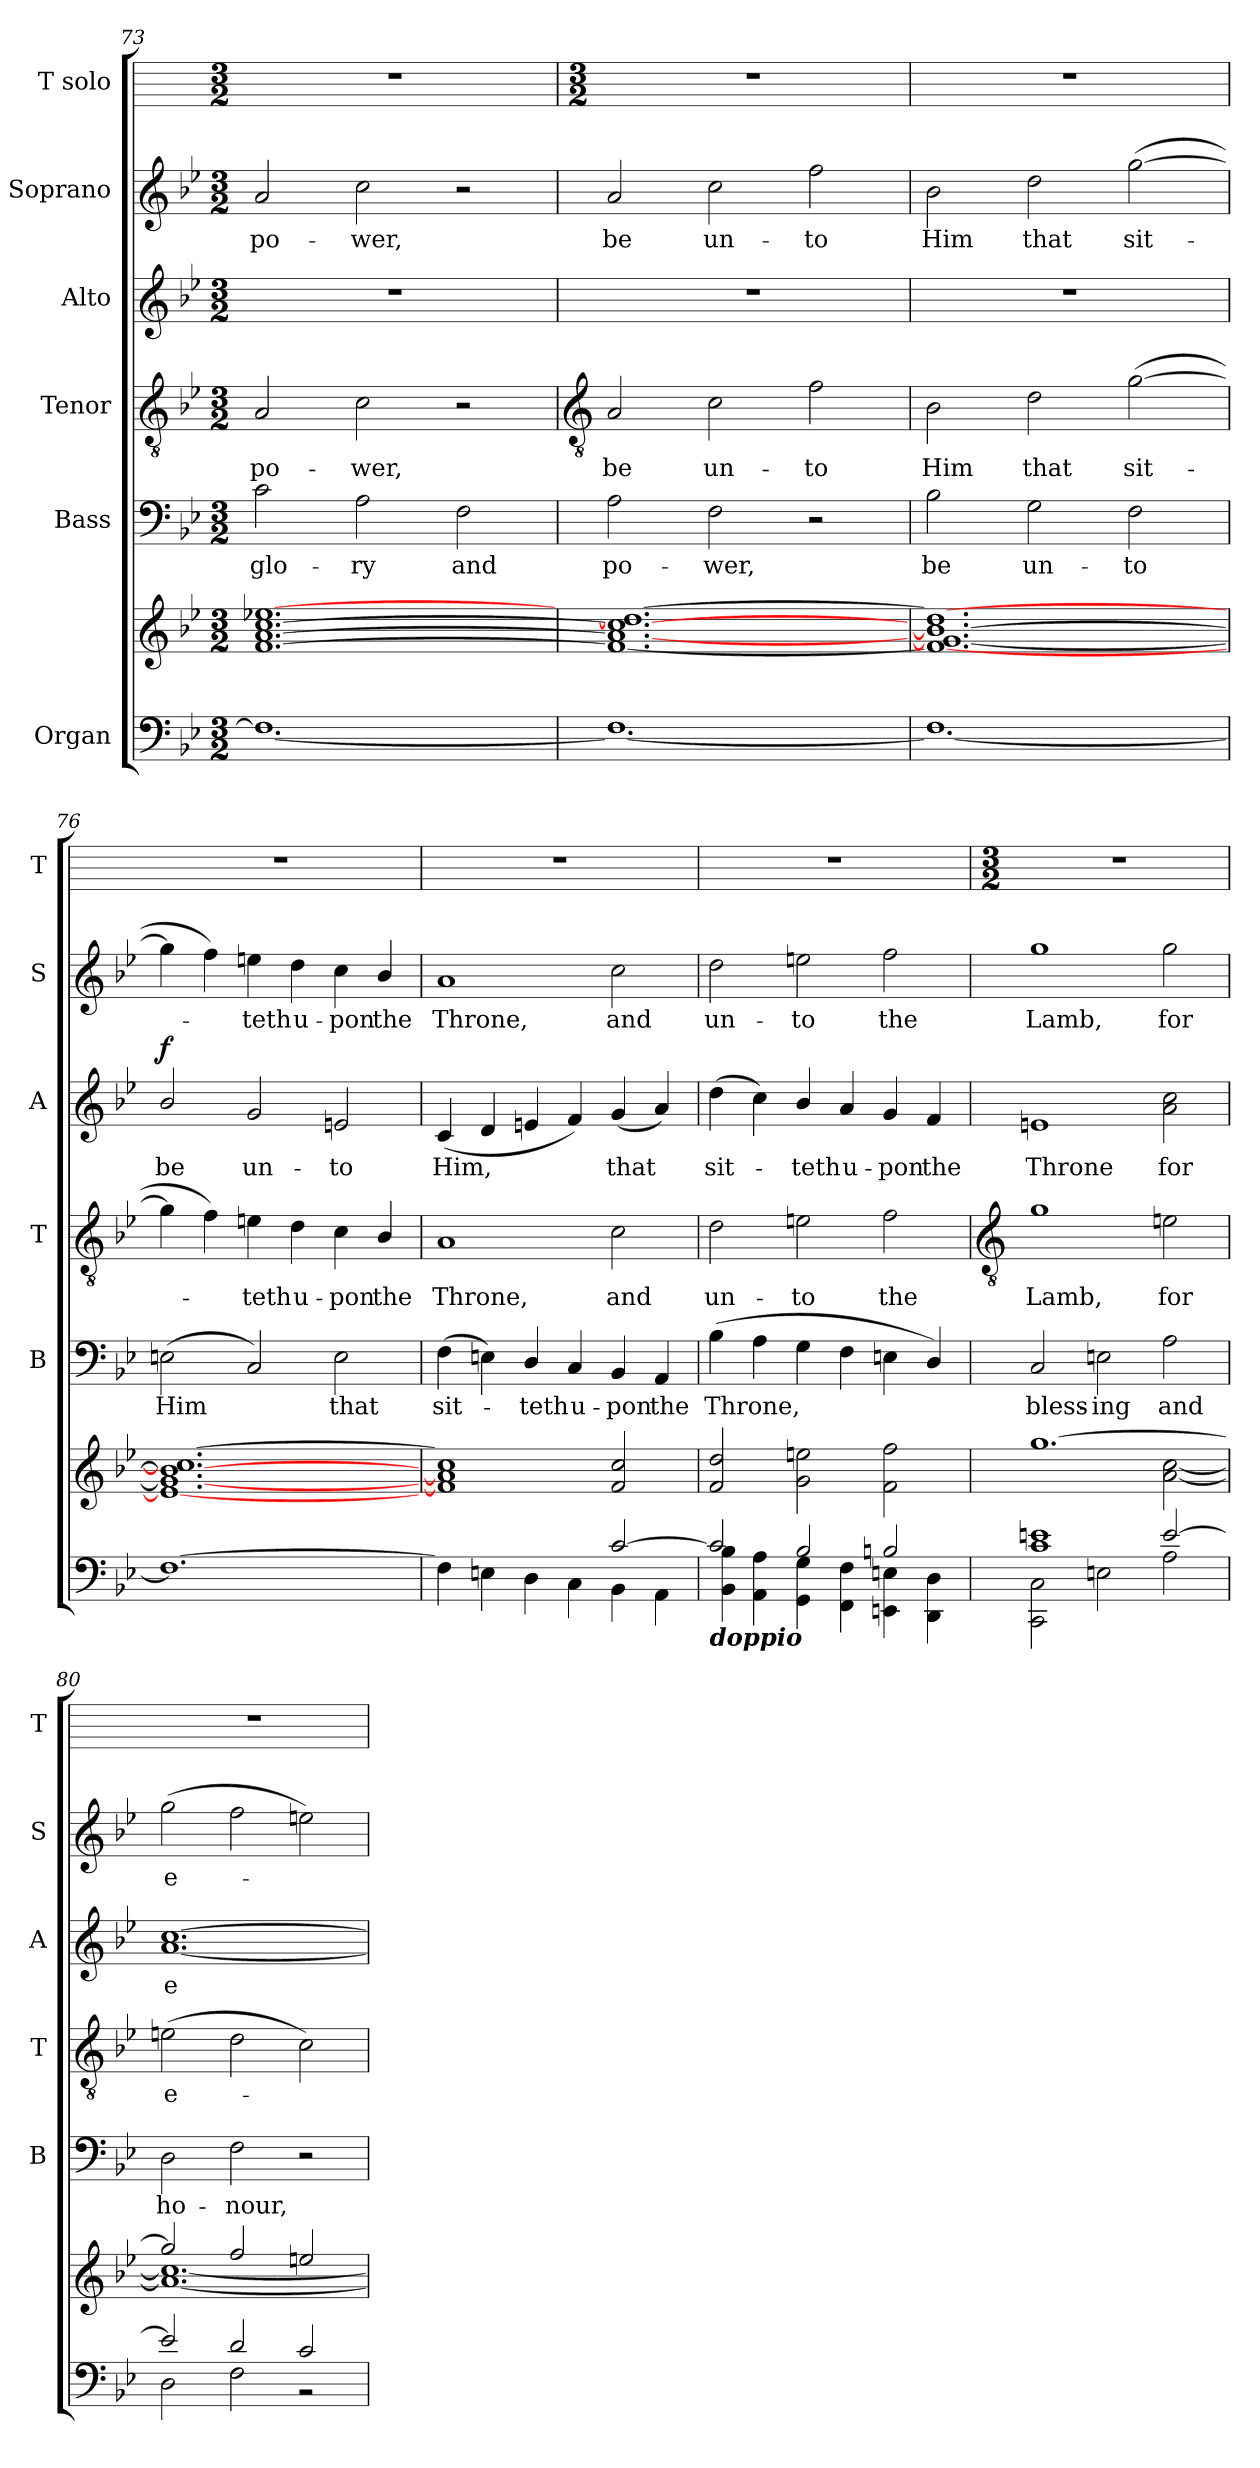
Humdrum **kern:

**kern	**kern	**kern	**text	**kern	**text	**kern	**text	**dynam	**kern	**text	**kern
*part6	*part6	*part5	*part5	*part4	*part4	*part3	*part3	*part3	*part2	*part2	*part1
*staff7	*staff6	*staff5	*staff5	*staff4	*staff4	*staff3	*staff3	*staff3	*staff2	*staff2	*staff1
*I"Organ	*	*I"Bass	*	*I"Tenor	*	*I"Alto	*	*	*I"Soprano	*	*I"T solo
*	*	*I'B	*	*I'T	*	*I'A	*	*	*I'S	*	*I'T
*clefF4	*clefG2	*clefF4	*	*clefGv2	*	*clefG2	*	*	*clefG2	*	*
*k[b-e-]	*k[b-e-]	*k[b-e-]	*	*k[b-e-]	*	*k[b-e-]	*	*	*k[b-e-]	*	*
*B-:	*B-:	*B-:	*	*B-:	*	*B-:	*	*	*B-:	*	*
*M3/2	*M3/2	*M3/2	*	*M3/2	*	*M3/2	*	*	*M3/2	*	*M3/2
=73	=73	=73	=73	=73	=73	=73	=73	=73	=73	=73	=73
*^	*^	*	*	*	*	*	*	*	*	*	*
!	!	!	!LO:N:vis=1	!	!LO:LY:b	!	!LO:LY:b	!LO:N:vis=1	!	!	!	!LO:LY:b	!
1.ryy	1.F\_	[1.f [1.a [1.cc [1.ee-X	1.ryy	2c	glo-	2A	po-	1.r	.	.	2a	po-	1.r
!	!	!	!	!	!LO:LY:b	!	!LO:LY:b	!	!	!	!	!LO:LY:b	!
.	.	.	.	2A	-ry	2c	-wer,	.	.	.	2cc	-wer,	.
!	!	!	!	!	!LO:LY:b	!	!	!	!	!	!	!	!
.	.	.	.	2F	and	2r	.	.	.	.	2r	.	.
*	*	*v	*v	*	*	*	*	*	*	*	*	*	*
!!LO:LB:g=z
=74	=74	=74	=74	=74	=74	=74	=74	=74	=74	=74	=74	=74
*	*	*	*	*	*clefGv2	*	*	*	*	*	*	*
*	*	*	*	*	*	*	*	*	*	*	*	*M3/2
!	!	!	!	!LO:LY:b	!	!LO:LY:b	!LO:N:vis=1	!	!	!	!LO:LY:b	!
1.ryy	1.F\_	1.f_ 1.a_ 1.cc_ 1.dd_	2A	po-	2A	be	1.r	.	.	2a	be	1.r
!	!	!	!	!LO:LY:b	!	!LO:LY:b	!	!	!	!	!LO:LY:b	!
.	.	.	2F	-wer,	2c	un-	.	.	.	2cc	un-	.
!	!	!	!	!	!	!LO:LY:b	!	!	!	!	!LO:LY:b	!
.	.	.	2r	.	2f	-to	.	.	.	2ff	-to	.
=75	=75	=75	=75	=75	=75	=75	=75	=75	=75	=75	=75	=75
!	!	!	!	!LO:LY:b	!	!LO:LY:b	!LO:N:vis=1	!	!	!	!LO:LY:b	!
1.ryy	1.F\_	1.f_ 1.g_ 1.b-_ 1.dd_	2B-	be	2B-	Him	1.r	.	.	2b-	Him	1.r
!	!	!	!	!LO:LY:b	!	!LO:LY:b	!	!	!	!	!LO:LY:b	!
.	.	.	2G	un-	2d	that	.	.	.	2dd	that	.
!	!	!	!	!LO:LY:b	!	!LO:LY:b	!	!	!	!	!LO:LY:b	!
.	.	.	2F	-to	(>[2g	sit-	.	.	.	(>[2gg	sit-	.
=76	=76	=76	=76	=76	=76	=76	=76	=76	=76	=76	=76	=76
!	!	!	!	!LO:LY:b	!	!	!	!LO:LY:b	!LO:DY:b	!	!	!
1ryy	1.F\_	1.e_ 1.g_ 1.b-_ 1.cc_	(<2En	Him	4g]	.	2b-/	be	f	4gg]	.	1.r
.	.	.	.	.	4f)	.	.	.	.	4ff)	.	.
!	!	!	!	!	!	!LO:LY:b	!	!LO:LY:b	!	!	!LO:LY:b	!
.	.	.	2C)	.	4en	teth	2g	un-	.	4een	teth	.
!	!	!	!	!	!	!LO:LY:b	!	!	!	!	!LO:LY:b	!
.	.	.	.	.	4d	u-	.	.	.	4dd	u-	.
!	!	!	!	!LO:LY:b	!	!LO:LY:b	!	!LO:LY:b	!	!	!LO:LY:b	!
4ryy	.	.	2E	that	4c	-pon	2en	-to	.	4cc	-pon	.
!	!	!	!	!	!	!LO:LY:b	!	!	!	!	!LO:LY:b	!
4ryy	.	.	.	.	4B-/	the	.	.	.	4b-/	the	.
=77	=77	=77	=77	=77	=77	=77	=77	=77	=77	=77	=77	=77
!	!	!	!	!LO:LY:b	!	!LO:LY:b	!	!LO:LY:b	!	!	!LO:LY:b	!
1ryy	4F\]	1f] 1a] 1cc]	(>4F	sit-	1A	Throne,	(<4c	Him,	.	1a	Throne,	1.r
.	4En\	.	4En)	.	.	.	4d	.	.	.	.	.
!	!	!	!	!LO:LY:b	!	!	!	!	!	!	!	!
.	4D\	.	4D/	teth	.	.	4en	.	.	.	.	.
!	!	!	!	!LO:LY:b	!	!	!	!	!	!	!	!
.	4C\	.	4C	u-	.	.	4f)	.	.	.	.	.
!	!	!	!	!LO:LY:b	!	!LO:LY:b	!	!LO:LY:b	!	!	!LO:LY:b	!
[2c/	4BB-\	2f 2cc	4BB-	-pon	2c	and	(<4g	that	.	2cc	and	.
!	!	!	!	!LO:LY:b	!	!	!	!	!	!	!	!
.	4AA\	.	4AA	the	.	.	4a)	.	.	.	.	.
=78	=78	=78	=78	=78	=78	=78	=78	=78	=78	=78	=78	=78
!LO:TX:b:Bi:t=doppio	!	!	!	!	!	!	!	!	!	!	!	!
!	!	!	!	!LO:LY:b	!	!LO:LY:b	!	!LO:LY:b	!	!	!LO:LY:b	!
2c/]	4BB-\ 4B-\	2f 2dd	(>4B-	Throne,	2d	un-	(>4dd	sit-	.	2dd	un-	1.r
.	4AA\ 4A\	.	4A	.	.	.	4cc)	.	.	.	.	.
!	!	!	!	!	!	!LO:LY:b	!	!LO:LY:b	!	!	!LO:LY:b	!
2B-/	4GG\ 4G\	2g 2een	4G	.	2en	-to	4b-/	-teth	.	2een	-to	.
!	!	!	!	!	!	!	!	!LO:LY:b	!	!	!	!
.	4FF\ 4F\	.	4F	.	.	.	4a	u-	.	.	.	.
!	!	!	!	!	!	!LO:LY:b	!	!LO:LY:b	!	!	!LO:LY:b	!
2Bn/	4EEn\ 4En\	2f 2ff	4En	.	2f	the	4g	-pon	.	2ff	the	.
!	!	!	!	!	!	!	!	!LO:LY:b	!	!	!	!
.	4DD\ 4D\	.	4D/)	.	.	.	4f	the	.	.	.	.
!!LO:LB:g=z
=79	=79	=79	=79	=79	=79	=79	=79	=79	=79	=79	=79	=79
*	*	*	*	*	*clefGv2	*	*	*	*	*	*	*
*	*	*	*	*	*	*	*	*	*	*	*	*M3/2
*	*	*^	*	*	*	*	*	*	*	*	*	*
!	!	!	!	!	!LO:LY:b	!	!LO:LY:b	!	!LO:LY:b	!	!	!LO:LY:b	!
1c/ 1en/	2CC\ 2C\	[1.gg/	1ryy	2C	bless-	1g	Lamb,	1en	Throne	.	1gg	Lamb,	1.r
!	!	!	!	!	!LO:LY:b	!	!	!	!	!	!	!	!
.	2En\	.	.	2En	-ing	.	.	.	.	.	.	.	.
!	!	!	!	!	!LO:LY:b	!	!LO:LY:b	!	!LO:LY:b	!	!	!LO:LY:b	!
[2e/	2A\	.	[2a\ [2cc\	2A	and	2en	for	2a 2cc	for	.	2gg	for	.
=80	=80	=80	=80	=80	=80	=80	=80	=80	=80	=80	=80	=80	=80
!	!	!	!	!	!LO:LY:b	!	!LO:LY:b	!	!LO:LY:b	!	!	!LO:LY:b	!
2e/]	2D\	2gg/]	1.a\_ 1.cc\_	2D	ho-	(>2en	e-	[1.a [1.cc	e-	.	(>2gg	e-	1.r
!	!	!	!	!	!LO:LY:b	!	!	!	!	!	!	!	!
2d/	2F\	2ff/	.	2F	-nour,	2d	.	.	.	.	2ff	.	.
2c/	2r	2een/	.	2r	.	2c)	.	.	.	.	2een)	.	.
*v	*v	*	*	*	*	*	*	*	*	*	*	*	*
*	*v	*v	*	*	*	*	*	*	*	*	*	*
=	=	=	=	=	=	=	=	=	=	=	=
*-	*-	*-	*-	*-	*-	*-	*-	*-	*-	*-	*-
